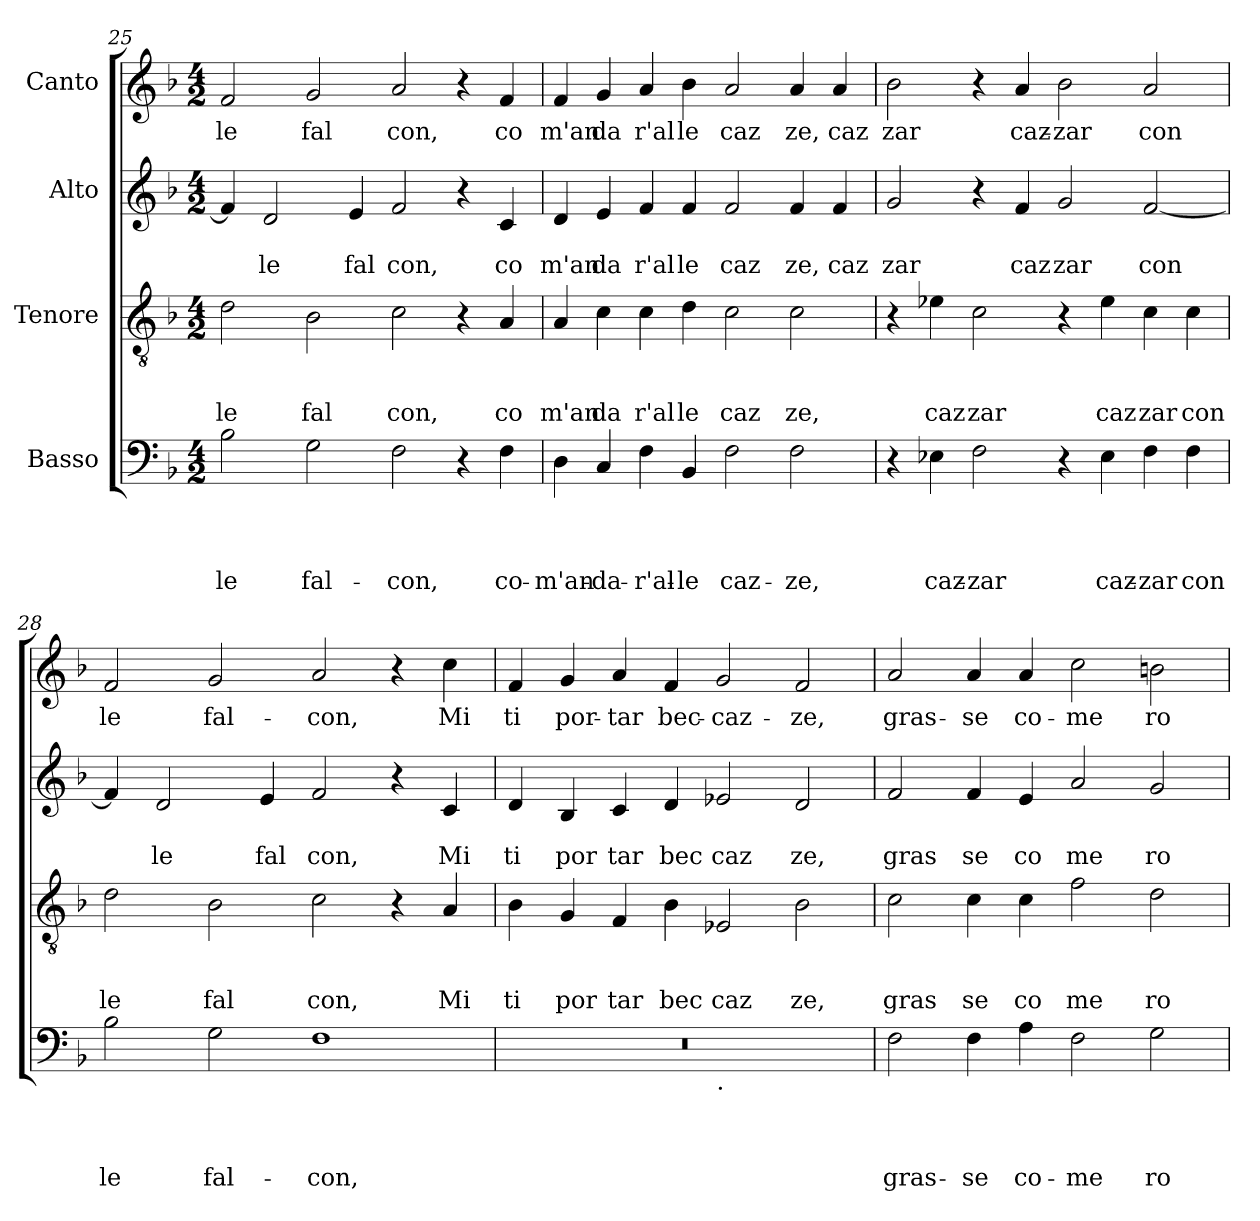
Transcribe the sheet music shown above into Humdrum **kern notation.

**kern	**text	**text	**text	**text	**kern	**text	**text	**text	**kern	**text	**text	**kern	**text
*part4	*part4	*part4	*part4	*part4	*part3	*part3	*part3	*part3	*part2	*part2	*part2	*part1	*part1
*staff4	*staff4	*staff4	*staff4	*staff4	*staff3	*staff3	*staff3	*staff3	*staff2	*staff2	*staff2	*staff1	*staff1
*I"Basso	*	*	*	*	*I"Tenore	*	*	*	*I"Alto	*	*	*I"Canto	*
*clefF4	*	*	*	*	*clefGv2	*	*	*	*clefG2	*	*	*clefG2	*
*ITrd-3c-5	*	*	*	*	*	*	*	*	*ITrd-3c-5	*	*	*ITrd-3c-5	*
*k[b-e-]	*	*	*	*	*k[b-]	*	*	*	*k[b-e-]	*	*	*k[b-e-]	*
*B-:	*	*	*	*	*F:	*	*	*	*B-:	*	*	*B-:	*
*M4/2	*	*	*	*	*M4/2	*	*	*	*M4/2	*	*	*M4/2	*
=25	=25	=25	=25	=25	=25	=25	=25	=25	=25	=25	=25	=25	=25
!	!	!	!	!LO:LY:b	!	!	!	!LO:LY:b	!	!	!	!	!LO:LY:b
2e-\	.	.	.	le	2d\	.	.	le	4b-/]	.	.	2b-/	le
!	!	!	!	!	!	!	!	!	!	!	!LO:LY:b	!	!
.	.	.	.	.	.	.	.	.	2g/	.	le	.	.
!	!	!	!	!LO:LY:b	!	!	!	!LO:LY:b	!	!	!	!	!LO:LY:b
2c\	.	.	.	fal-	2B-\	.	.	fal	.	.	.	2cc/	fal
!	!	!	!	!	!	!	!	!	!	!	!LO:LY:b	!	!
.	.	.	.	.	.	.	.	.	4a/	.	fal	.	.
!	!	!	!	!LO:LY:b	!	!	!	!LO:LY:b	!	!	!LO:LY:b	!	!LO:LY:b
2B-\	.	.	.	-con,	2c\	.	.	con,	2b-/	.	con,	2dd/	con,
4r	.	.	.	.	4r	.	.	.	4r	.	.	4r	.
!	!	!	!	!LO:LY:b	!	!	!	!LO:LY:b	!	!	!LO:LY:b	!	!LO:LY:b
4B-\	.	.	.	co-	4A/	.	.	co	4f/	.	co	4b-/	co
=26	=26	=26	=26	=26	=26	=26	=26	=26	=26	=26	=26	=26	=26
!	!	!	!	!LO:LY:b	!	!	!	!LO:LY:b	!	!	!LO:LY:b	!	!LO:LY:b
4G\	.	.	.	-m'an-	4A/	.	.	m'an	4g/	.	m'an	4b-/	m'an
!	!	!	!	!LO:LY:b	!	!	!	!LO:LY:b	!	!	!LO:LY:b	!	!LO:LY:b
4F/	.	.	.	-da-	4c\	.	.	da	4a/	.	da	4cc/	da
!	!	!	!	!LO:LY:b	!	!	!	!LO:LY:b	!	!	!LO:LY:b	!	!LO:LY:b
4B-\	.	.	.	-r'al-	4c\	.	.	r'al	4b-/	.	r'al	4dd/	r'al
!	!	!	!	!LO:LY:b	!	!	!	!LO:LY:b	!	!	!LO:LY:b	!	!LO:LY:b
4E-/	.	.	.	-le	4d\	.	.	le	4b-/	.	le	4ee-\	le
!	!	!	!	!LO:LY:b	!	!	!	!LO:LY:b	!	!	!LO:LY:b	!	!LO:LY:b
2B-\	.	.	.	caz-	2c\	.	.	caz	2b-/	.	caz	2dd/	caz
!	!	!	!	!LO:LY:b	!	!	!	!LO:LY:b	!	!	!LO:LY:b	!	!LO:LY:b
2B-\	.	.	.	-ze,	2c\	.	.	ze,	4b-/	.	ze,	4dd/	ze,
!	!	!	!	!	!	!	!	!	!	!	!LO:LY:b	!	!LO:LY:b
.	.	.	.	.	.	.	.	.	4b-/	.	caz	4dd/	caz
!!LO:PB:g=z
=27	=27	=27	=27	=27	=27	=27	=27	=27	=27	=27	=27	=27	=27
!	!	!	!	!	!	!	!	!	!	!	!LO:LY:b	!	!LO:LY:b
4r	.	.	.	.	4r	.	.	.	2cc/	.	zar	2ee-\	zar
!	!	!	!	!LO:LY:b	!	!	!	!LO:LY:b	!	!	!	!	!
4A-X\	.	.	.	caz-	4e-X\	.	.	caz	.	.	.	.	.
!	!	!	!	!LO:LY:b	!	!	!	!LO:LY:b	!	!	!	!	!
2B-\	.	.	.	-zar	2c\	.	.	zar	4r	.	.	4r	.
!	!	!	!	!	!	!	!	!	!	!	!LO:LY:b	!	!LO:LY:b
.	.	.	.	.	.	.	.	.	4b-/	.	caz	4dd/	caz-
!	!	!	!	!	!	!	!	!	!	!	!LO:LY:b	!	!LO:LY:b
4r	.	.	.	.	4r	.	.	.	2cc/	.	zar	2ee-\	-zar
!	!	!	!	!LO:LY:b	!	!	!	!LO:LY:b	!	!	!	!	!
4A-\	.	.	.	caz-	4e-\	.	.	caz	.	.	.	.	.
!	!	!	!	!LO:LY:b	!	!	!	!LO:LY:b	!	!	!LO:LY:b	!	!LO:LY:b
4B-\	.	.	.	-zar	4c\	.	.	zar	[<2b-/	.	con	2dd/	con
!	!	!	!	!LO:LY:b	!	!	!	!LO:LY:b	!	!	!	!	!
4B-\	.	.	.	con	4c\	.	.	con	.	.	.	.	.
=28	=28	=28	=28	=28	=28	=28	=28	=28	=28	=28	=28	=28	=28
!	!	!	!	!LO:LY:b	!	!	!	!LO:LY:b	!	!	!	!	!LO:LY:b
2e-\	.	.	.	le	2d\	.	.	le	4b-/]	.	.	2b-/	le
!	!	!	!	!	!	!	!	!	!	!	!LO:LY:b	!	!
.	.	.	.	.	.	.	.	.	2g/	.	le	.	.
!	!	!	!	!LO:LY:b	!	!	!	!LO:LY:b	!	!	!	!	!LO:LY:b
2c\	.	.	.	fal-	2B-\	.	.	fal	.	.	.	2cc/	fal-
!	!	!	!	!	!	!	!	!	!	!	!LO:LY:b	!	!
.	.	.	.	.	.	.	.	.	4a/	.	fal	.	.
!	!	!	!	!LO:LY:b	!	!	!	!LO:LY:b	!	!	!LO:LY:b	!	!LO:LY:b
1B-	.	.	.	-con,	2c\	.	.	con,	2b-/	.	con,	2dd/	-con,
.	.	.	.	.	4r	.	.	.	4r	.	.	4r	.
!	!	!	!	!	!	!	!	!LO:LY:b	!	!	!LO:LY:b	!	!LO:LY:b
.	.	.	.	.	4A/	.	.	Mi	4f/	.	Mi	4ff\	Mi
=29	=29	=29	=29	=29	=29	=29	=29	=29	=29	=29	=29	=29	=29
!	!	!	!	!	!	!	!	!LO:LY:b	!	!	!LO:LY:b	!	!LO:LY:b
*^	*	*	*	*	*	*	*	*	*	*	*	*	*
0r	1ryy	.	.	.	.	4B-\	.	.	ti	4g/	.	ti	4b-/	ti
!	!	!	!	!	!	!	!	!	!LO:LY:b	!	!	!LO:LY:b	!	!LO:LY:b
.	.	.	.	.	.	4G/	.	.	por	4e-/	.	por	4cc/	por-
!	!	!	!	!	!	!	!	!	!LO:LY:b	!	!	!LO:LY:b	!	!LO:LY:b
.	.	.	.	.	.	4F/	.	.	tar	4f/	.	tar	4dd/	-tar
!	!	!	!	!	!	!	!	!	!LO:LY:b	!	!	!LO:LY:b	!	!LO:LY:b
.	.	.	.	.	.	4B-\	.	.	bec	4g/	.	bec	4b-/	bec-
!	!LO:TX:b:t=.	!	!	!	!	!	!	!	!	!	!	!	!	!
!	!	!	!	!	!	!	!	!	!LO:LY:b	!	!	!LO:LY:b	!	!LO:LY:b
.	1ryy	.	.	.	.	2E-X/	.	.	caz	2a-X/	.	caz	2cc/	-caz-
!	!	!	!	!	!	!	!	!	!LO:LY:b	!	!	!LO:LY:b	!	!LO:LY:b
.	.	.	.	.	.	2B-\	.	.	ze,	2g/	.	ze,	2b-/	-ze,
=30	=30	=30	=30	=30	=30	=30	=30	=30	=30	=30	=30	=30	=30	=30
!	!	!	!	!	!LO:LY:b	!	!	!	!LO:LY:b	!	!	!LO:LY:b	!	!LO:LY:b
*v	*v	*	*	*	*	*	*	*	*	*	*	*	*	*
2B-\	.	.	.	gras-	2c\	.	.	gras	2b-/	.	gras	2dd/	gras-
!	!	!	!	!LO:LY:b	!	!	!	!LO:LY:b	!	!	!LO:LY:b	!	!LO:LY:b
4B-\	.	.	.	-se	4c\	.	.	se	4b-/	.	se	4dd/	-se
!	!	!	!	!LO:LY:b	!	!	!	!LO:LY:b	!	!	!LO:LY:b	!	!LO:LY:b
4d\	.	.	.	co-	4c\	.	.	co	4a/	.	co	4dd/	co-
!	!	!	!	!LO:LY:b	!	!	!	!LO:LY:b	!	!	!LO:LY:b	!	!LO:LY:b
2B-\	.	.	.	-me	2f\	.	.	me	2dd/	.	me	2ff\	-me
!	!	!	!	!LO:LY:b	!	!	!	!LO:LY:b	!	!	!LO:LY:b	!	!LO:LY:b
2c\	.	.	.	ro-	2d\	.	.	ro	2cc/	.	ro	2een\	ro-
=	=	=	=	=	=	=	=	=	=	=	=	=	=
*-	*-	*-	*-	*-	*-	*-	*-	*-	*-	*-	*-	*-	*-
